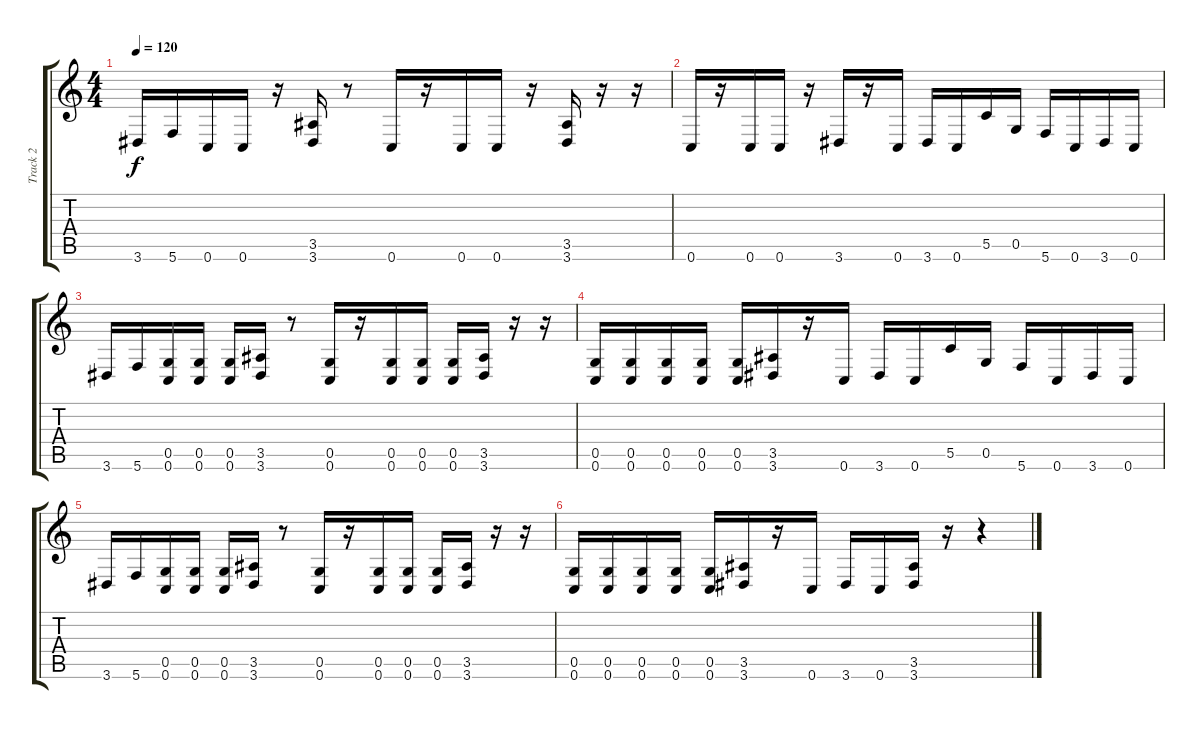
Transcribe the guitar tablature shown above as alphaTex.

\track ("Track 2" "Track 2") {instrument distortionguitar}
\staff {score tabs}
\tuning (D4 A3 F3 C3 G2 C2) {hide}
\ts (4 4)
\tempo 120
\clef g2
\ks c
3.6.16{dy f} 5.6.16 0.6.16 0.6.16 r.16 (3.5 3.6).16 r.8 0.6.16 r.16 0.6.16 0.6.16 r.16 (3.5 3.6).16 r.16 r.16 |
0.6.16 r.16 0.6.16 0.6.16 r.16 3.6.16 r.16 0.6.16 3.6.16 0.6.16 5.5.16 0.5.16 5.6.16 0.6.16 3.6.16 0.6.16 |
3.6.16 5.6.16 (0.5 0.6).16 (0.5 0.6).16 (0.5 0.6).16 (3.5 3.6).16 r.8 (0.5 0.6).16 r.16 (0.5 0.6).16 (0.5 0.6).16 (0.5 0.6).16 (3.5 3.6).16 r.16 r.16 |
(0.5 0.6).16 (0.5 0.6).16 (0.5 0.6).16 (0.5 0.6).16 (0.5 0.6).16 (3.5 3.6).16 r.16 0.6.16 3.6.16 0.6.16 5.5.16 0.5.16 5.6.16 0.6.16 3.6.16 0.6.16 |
3.6.16 5.6.16 (0.5 0.6).16 (0.5 0.6).16 (0.5 0.6).16 (3.5 3.6).16 r.8 (0.5 0.6).16 r.16 (0.5 0.6).16 (0.5 0.6).16 (0.5 0.6).16 (3.5 3.6).16 r.16 r.16 |
(0.5 0.6).16 (0.5 0.6).16 (0.5 0.6).16 (0.5 0.6).16 (0.5 0.6).16 (3.5 3.6).16 r.16 0.6.16 3.6.16 0.6.16 (3.5 3.6).16 r.16 r.4
